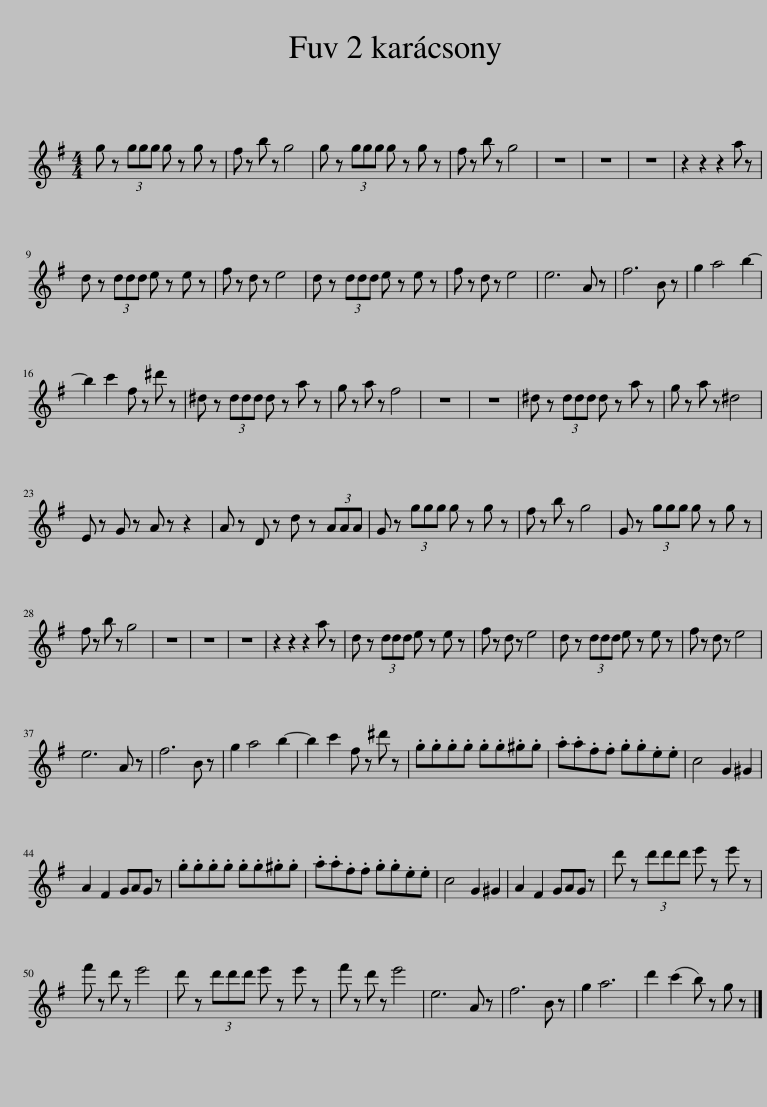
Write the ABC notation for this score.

X:1
L:1/8
M:4/4
I:linebreak $
K:G
V:1 treble
V:1
 g z (3ggg g z g z | f z b z g4 | g z (3ggg g z g z | f z b z g4 | z8 | %5
 z8 | z8 | z2 z2 z2 a z |$ d z (3ddd e z e z | f z d z e4 | %10
 d z (3ddd e z e z | f z d z e4 | e6 A z | f6 B z | g2 a4 b2- |$ %15
 b2 c'2 f z ^d' z | ^d z (3ddd d z a z | g z a z f4 | z8 | z8 | %20
 ^d z (3ddd d z a z | g z a z ^d4 |$ E z G z A z z2 | A z D z d z (3AAA | G z (3ggg g z g z | %25
 f z b z g4 | G z (3ggg g z g z |$ f z b z g4 | z8 | z8 | %30
 z8 | z2 z2 z2 a z | d z (3ddd e z e z | f z d z e4 | d z (3ddd e z e z | %35
 f z d z e4 |$ e6 A z | f6 B z | g2 a4 b2- | b2 c'2 f z ^d' z | %40
 .g.g.g.g .g.g.^g.g | .a.a.f.f .g.g.e.e | c4 G2 ^G2 |$ A2 F2 GAG z | .g.g.g.g .g.g.^g.g | %45
 .a.a.f.f .g.g.e.e | c4 G2 ^G2 | A2 F2 GAG z | d' z (3d'd'd' e' z e' z |$ f' z d' z e'4 | %50
 d' z (3d'd'd' e' z e' z | f' z d' z e'4 | e6 A z | f6 B z | g2 a6 | %55
 d'2 (c'2 b) z g z |] %56
